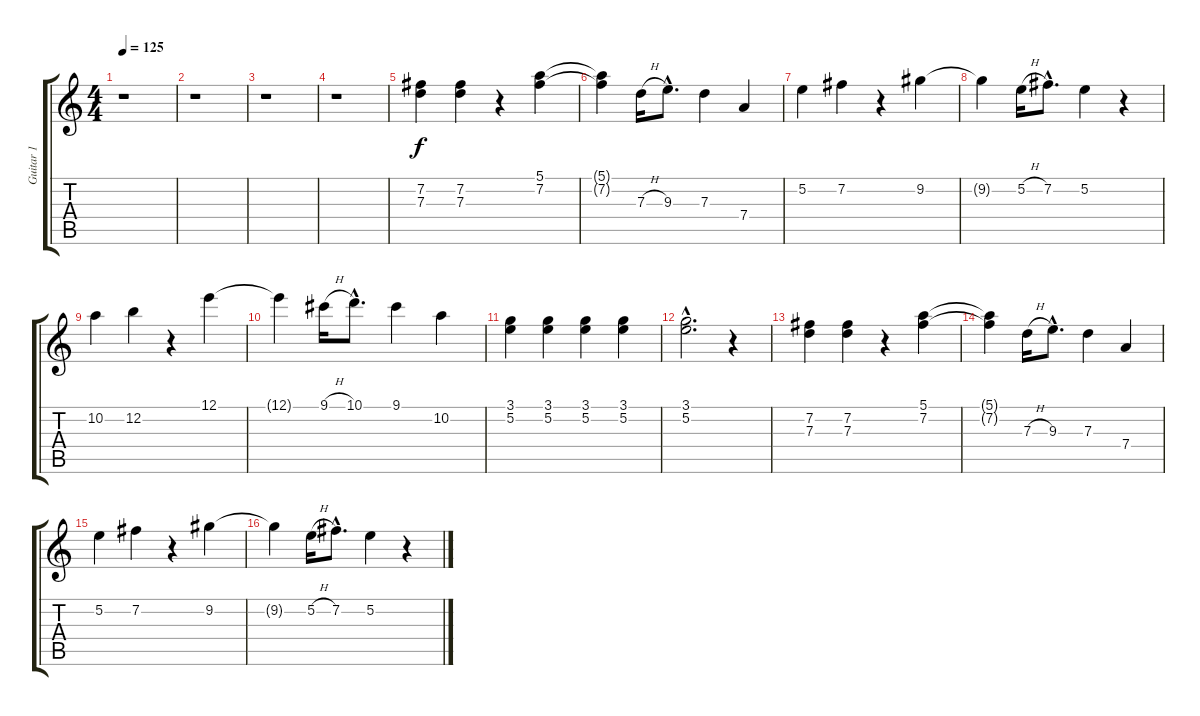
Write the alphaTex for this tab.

\track ("Guitar 1" "Guitar 1") {instrument electricguitarclean}
\staff {score tabs}
\tuning (E4 B3 G3 D3 A2 E2) {hide}
\ts (4 4)
\tempo 125
\clef g2
\ks c
r.1{dy f} |
r.1 |
r.1 |
r.1 |
(7.2 7.3).4 (7.2 7.3).4 r.4 (5.1 7.2).4 |
(5.1{t} 7.2{t}).4 7.3{h}.16 9.3{hac}.8{d} 7.3.4 7.4.4 |
5.2.4 7.2.4 r.4 9.2.4 |
9.2{t}.4 5.2{h}.16 7.2{hac}.8{d} 5.2.4 r.4 |
10.2.4 12.2.4 r.4 12.1.4 |
12.1{t}.4 9.1{h}.16 10.1{hac}.8{d} 9.1.4 10.2.4 |
(3.1 5.2).4 (3.1 5.2).4 (3.1 5.2).4 (3.1 5.2).4 |
(3.1{hac} 5.2{hac}).2{d} r.4 |
(7.2 7.3).4 (7.2 7.3).4 r.4 (5.1 7.2).4 |
(5.1{t} 7.2{t}).4 7.3{h}.16 9.3{hac}.8{d} 7.3.4 7.4.4 |
5.2.4 7.2.4 r.4 9.2.4 |
9.2{t}.4 5.2{h}.16 7.2{hac}.8{d} 5.2.4 r.4
